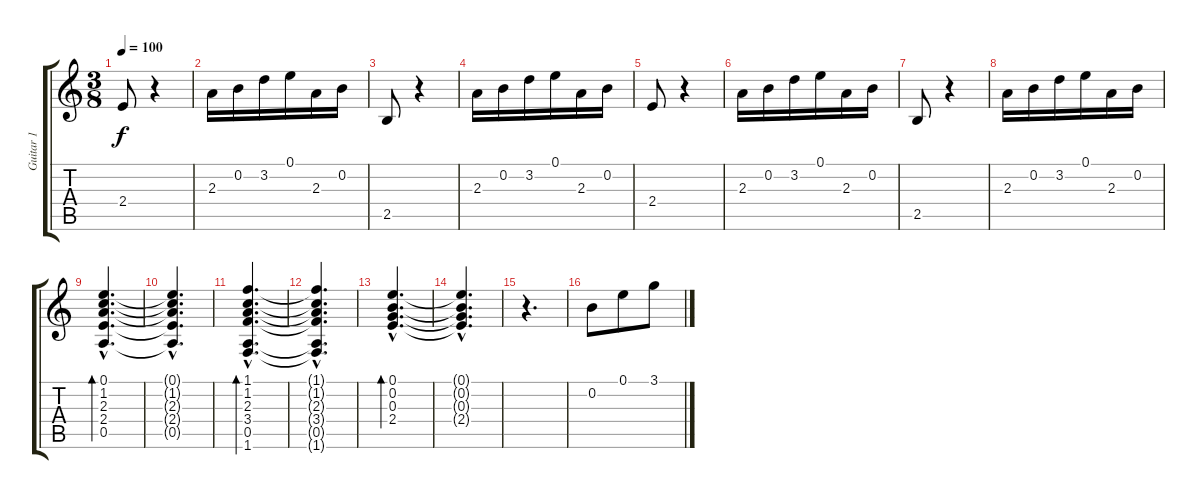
\track ("Guitar 1" "Guitar 1") {instrument distortionguitar}
\staff {score tabs}
\tuning (E4 B3 G3 D3 A2 E2) {hide}
\ts (3 8)
\tempo 100
\clef g2
\ks c
2.4.8{dy f} r.4 |
2.3.16 0.2.16 3.2.16 0.1.16 2.3.16 0.2.16 |
2.5.8 r.4 |
2.3.16 0.2.16 3.2.16 0.1.16 2.3.16 0.2.16 |
2.4.8 r.4 |
2.3.16 0.2.16 3.2.16 0.1.16 2.3.16 0.2.16 |
2.5.8 r.4 |
2.3.16 0.2.16 3.2.16 0.1.16 2.3.16 0.2.16 |
(0.1{hac} 1.2{hac} 2.3{hac} 2.4{hac} 0.5{hac}).4{d bd 120} |
(0.1{hac t} 1.2{hac t} 2.3{hac t} 2.4{hac t} 0.5{hac t}).4{d} |
(1.1{hac} 1.2{hac} 2.3{hac} 3.4{hac} 0.5{hac} 1.6{hac}).4{d bd 120} |
(1.1{hac t} 1.2{hac t} 2.3{hac t} 3.4{hac t} 0.5{hac t} 1.6{hac t}).4{d} |
(0.1{hac} 0.2{hac} 0.3{hac} 2.4{hac}).4{d bd 120} |
(0.1{hac t} 0.2{hac t} 0.3{hac t} 2.4{hac t}).4{d} |
r.4{d} |
0.2.8 0.1.8 3.1.8
